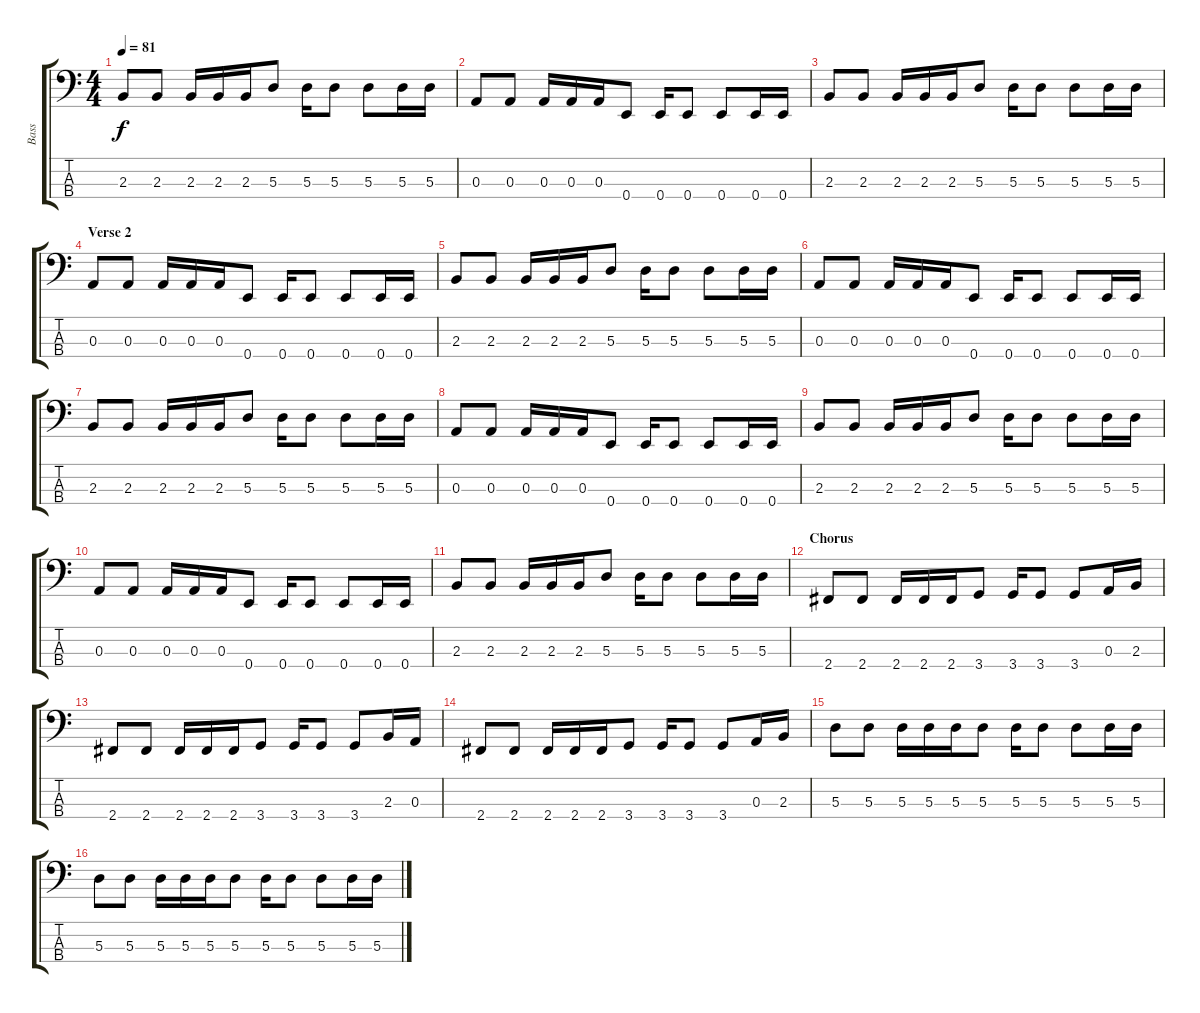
\track ("Bass" "Bass") {instrument electricbasspick}
\staff {score tabs}
\tuning (G2 D2 A1 E1) {hide}
\ts (4 4)
\tempo 81
\clef f4
\ks c
2.3.8{dy f} 2.3.8 2.3.16 2.3.16 2.3.16 5.3.8 5.3.16 5.3.8 5.3.8 5.3.16 5.3.16 |
0.3.8 0.3.8 0.3.16 0.3.16 0.3.16 0.4.8 0.4.16 0.4.8 0.4.8 0.4.16 0.4.16 |
2.3.8 2.3.8 2.3.16 2.3.16 2.3.16 5.3.8 5.3.16 5.3.8 5.3.8 5.3.16 5.3.16 |
\section ("" "Verse 2")
0.3.8 0.3.8 0.3.16 0.3.16 0.3.16 0.4.8 0.4.16 0.4.8 0.4.8 0.4.16 0.4.16 |
2.3.8 2.3.8 2.3.16 2.3.16 2.3.16 5.3.8 5.3.16 5.3.8 5.3.8 5.3.16 5.3.16 |
0.3.8 0.3.8 0.3.16 0.3.16 0.3.16 0.4.8 0.4.16 0.4.8 0.4.8 0.4.16 0.4.16 |
2.3.8 2.3.8 2.3.16 2.3.16 2.3.16 5.3.8 5.3.16 5.3.8 5.3.8 5.3.16 5.3.16 |
0.3.8 0.3.8 0.3.16 0.3.16 0.3.16 0.4.8 0.4.16 0.4.8 0.4.8 0.4.16 0.4.16 |
2.3.8 2.3.8 2.3.16 2.3.16 2.3.16 5.3.8 5.3.16 5.3.8 5.3.8 5.3.16 5.3.16 |
0.3.8 0.3.8 0.3.16 0.3.16 0.3.16 0.4.8 0.4.16 0.4.8 0.4.8 0.4.16 0.4.16 |
2.3.8 2.3.8 2.3.16 2.3.16 2.3.16 5.3.8 5.3.16 5.3.8 5.3.8 5.3.16 5.3.16 |
\section ("" "Chorus")
2.4.8 2.4.8 2.4.16 2.4.16 2.4.16 3.4.8 3.4.16 3.4.8 3.4.8 0.3.16 2.3.16 |
2.4.8 2.4.8 2.4.16 2.4.16 2.4.16 3.4.8 3.4.16 3.4.8 3.4.8 2.3.16 0.3.16 |
2.4.8 2.4.8 2.4.16 2.4.16 2.4.16 3.4.8 3.4.16 3.4.8 3.4.8 0.3.16 2.3.16 |
5.3.8 5.3.8 5.3.16 5.3.16 5.3.16 5.3.8 5.3.16 5.3.8 5.3.8 5.3.16 5.3.16 |
5.3.8 5.3.8 5.3.16 5.3.16 5.3.16 5.3.8 5.3.16 5.3.8 5.3.8 5.3.16 5.3.16
